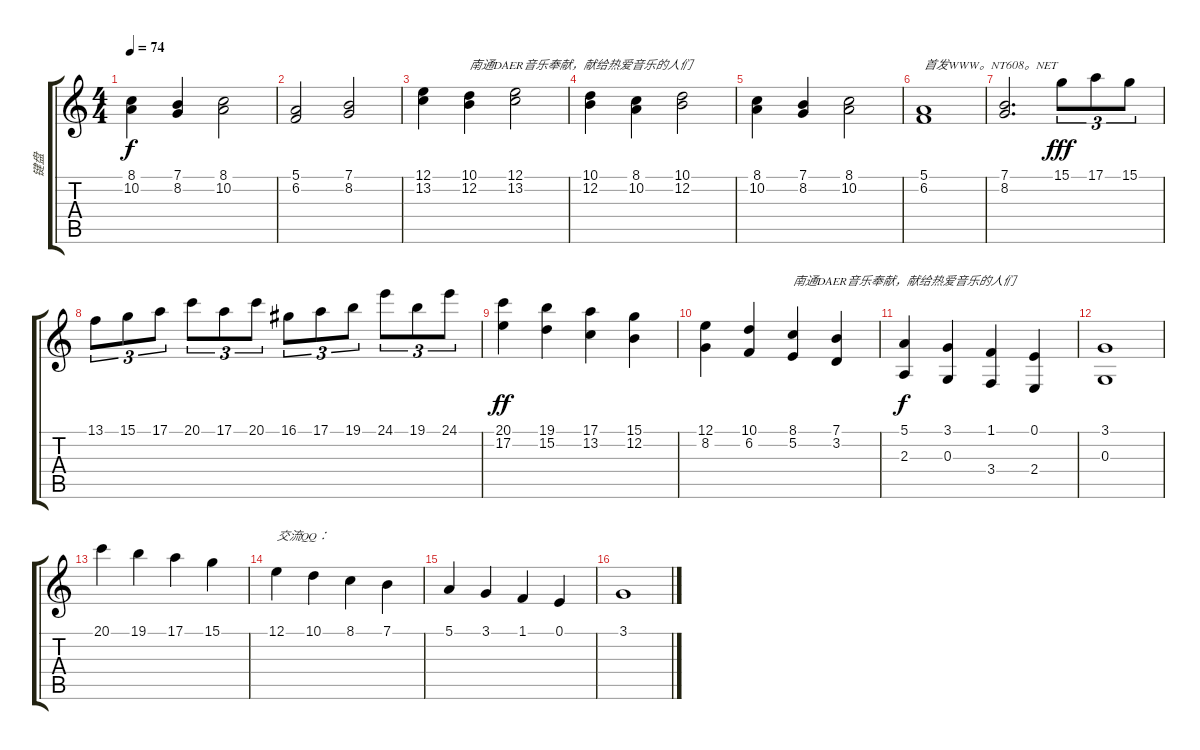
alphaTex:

\track ("键盘" "键盘") {instrument synthstrings1}
\staff {score tabs}
\tuning (E4 B3 G3 D3 A2 E2) {hide}
\ts (4 4)
\tempo 74
\clef g2
\ks c
(8.1 10.2).4{dy f} (7.1 8.2).4 (8.1 10.2).2 |
(5.1 6.2).2 (7.1 8.2).2 |
(12.1 13.2).4 (10.1 12.2).4{txt "南通DAER音乐奉献，献给热爱音乐的人们"} (12.1 13.2).2 |
(10.1 12.2).4 (8.1 10.2).4 (10.1 12.2).2 |
(8.1 10.2).4 (7.1 8.2).4 (8.1 10.2).2 |
(5.1 6.2).1{txt "首发WWW。NT608。NET"} |
(7.1 8.2).2{d} 15.1.8{tu (3 2) dy fff volume 12} 17.1.8{tu (3 2)} 15.1.8{tu (3 2)} |
13.1.8{tu (3 2)} 15.1.8{tu (3 2)} 17.1.8{tu (3 2)} 20.1.8{tu (3 2)} 17.1.8{tu (3 2)} 20.1.8{tu (3 2)} 16.1.8{tu (3 2)} 17.1.8{tu (3 2)} 19.1.8{tu (3 2)} 24.1.8{tu (3 2)} 19.1.8{tu (3 2)} 24.1.8{tu (3 2)} |
(20.1 17.2).4{dy ff} (19.1 15.2).4 (17.1 13.2).4 (15.1 12.2).4 |
(12.1 8.2).4 (10.1 6.2).4 (8.1 5.2).4{txt "南通DAER音乐奉献，献给热爱音乐的人们"} (7.1 3.2).4 |
(5.1 2.3).4{dy f} (3.1 0.3).4 (1.1 3.4).4 (0.1 2.4).4 |
(3.1 0.3).1 |
20.1.4{volume 10 balance 15} 19.1.4 17.1.4 15.1.4 |
12.1.4{txt "交流QQ："} 10.1.4 8.1.4 7.1.4 |
5.1.4 3.1.4 1.1.4 0.1.4 |
3.1.1
